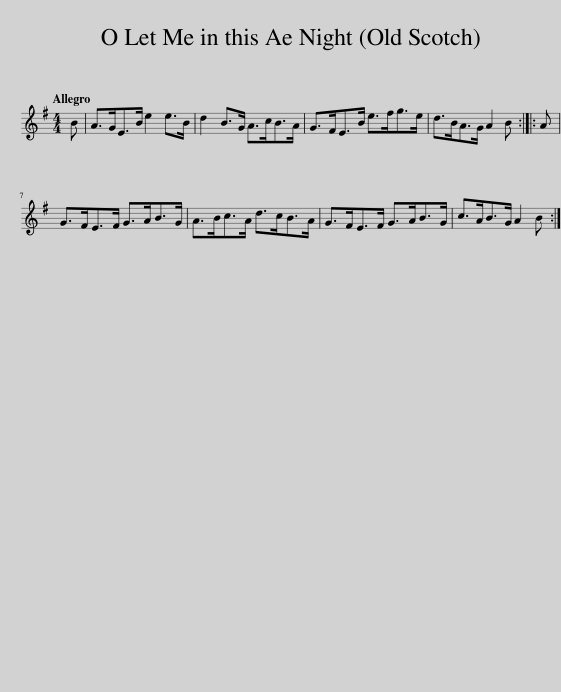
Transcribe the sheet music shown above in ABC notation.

X:1
L:1/8
Q:1/4=120
M:4/4
I:linebreak $
K:G
V:1 treble
V:1
 B | A>GE>B e2 e>B | d2 B>G A>cB>A | G>FE>B e>fg>e | d>BA>G A2 B :: %5
 A |$ G>FE>F G>AB>G | A>Bc>A d>cB>A | G>FE>F G>AB>G | c>AB>G A2 B :| %10
